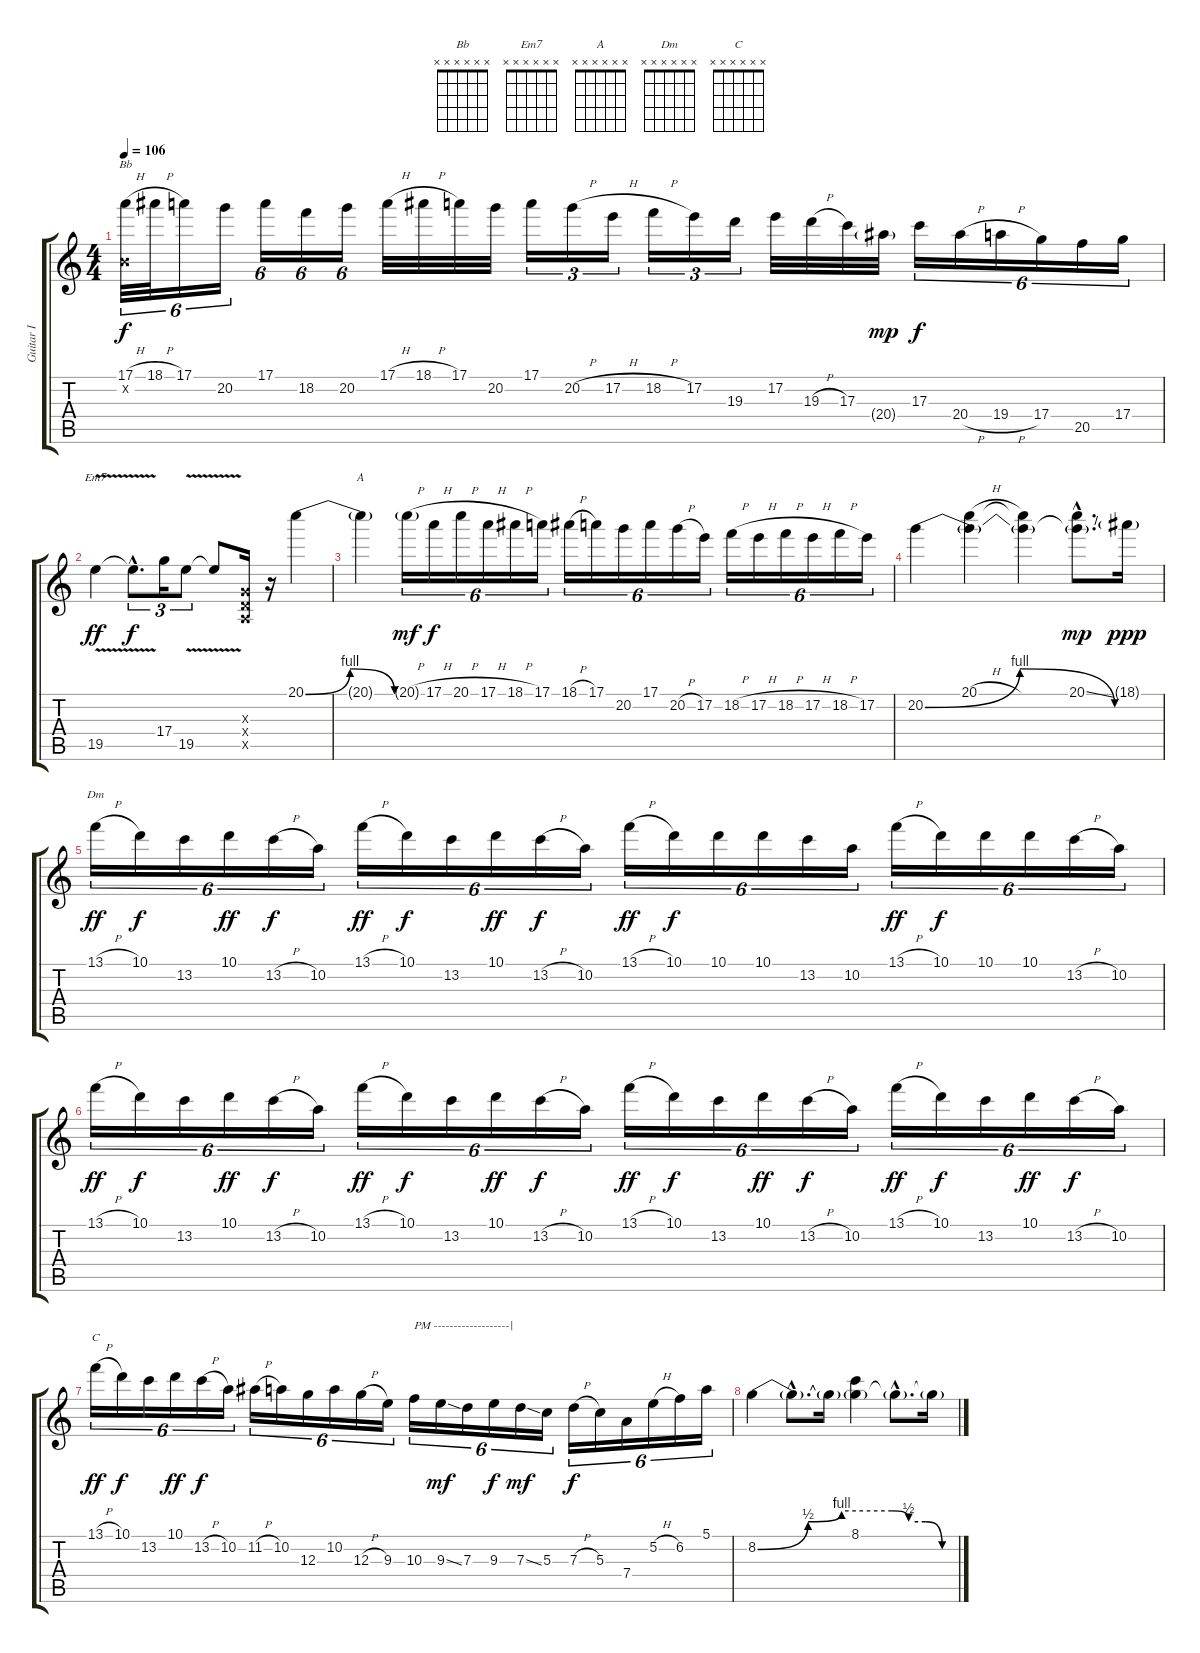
\track ("Guitar I" "Guitar I") {instrument overdrivenguitar}
\staff {score tabs}
\tuning (E4 B3 G3 D3 A2 E2) {hide}
\chord ("Bb" x x x x x x)
\chord ("Em7" x x x x x x)
\chord ("A" x x x x x x)
\chord ("Dm" x x x x x x)
\chord ("C" x x x x x x)
\ts (4 4)
\tempo 106
\clef g2
\ks c
(17.1{h} 0.2{x}).32{tu (6 4) ch "Bb" dy f} 18.1{h}.32{tu (6 4)} 17.1.16{tu (6 4)} 20.2.16{tu (6 4)} 17.1.16{tu (6 4)} 18.2.16{tu (6 4)} 20.2.16{tu (6 4)} 17.1{h}.32 18.1{h}.32 17.1.32 20.2.32 17.1.16{tu (3 2)} 20.2{h}.16{tu (3 2)} 17.2{h}.16{tu (3 2)} 18.2{h}.16{tu (3 2)} 17.2.16{tu (3 2)} 19.3.16{tu (3 2)} 17.2.32 19.3{h}.32 17.3.32 20.4{g}.32{dy mp} 17.3.16{tu (6 4) dy f} 20.4{h}.16{tu (6 4)} 19.4{h}.16{tu (6 4)} 17.4.16{tu (6 4)} 20.5.16{tu (6 4)} 17.4.16{tu (6 4)} |
19.5{v}.4{ch "Em7" dy ff} 19.5{hac t}.8{d tu (3 2) dy f} 17.4.16{tu (3 2)} 19.5{v}.8{tu (3 2)} 19.5{t}.8 (0.3{x} 0.4{x} 0.5{x}).16 r.16 20.1{be (bendrelease 0 0 15 4 50 4 60 0)}.4 |
20.1{t}.4{ch "A"} 20.1{h g}.16{tu (6 4) dy mf} 17.1{h}.16{tu (6 4) dy f} 20.1{h}.16{tu (6 4)} 17.1{h}.16{tu (6 4)} 18.1{h}.16{tu (6 4)} 17.1.16{tu (6 4)} 18.1{h}.16{tu (6 4)} 17.1.16{tu (6 4)} 20.2.16{tu (6 4)} 17.1.16{tu (6 4)} 20.2{h}.16{tu (6 4)} 17.2.16{tu (6 4)} 18.2{h}.16{tu (6 4)} 17.2{h}.16{tu (6 4)} 18.2{h}.16{tu (6 4)} 17.2{h}.16{tu (6 4)} 18.2{h}.16{tu (6 4)} 17.2.16{tu (6 4)} |
20.2{be (bendrelease 0 0 10 4 45 4 60 0)}.4 (20.1{h} 20.2{t}).4 (20.1{t} 20.2{t}).4 (20.1{ss hac} 20.2{t}).8{d dy mp} 18.1{g}.16{dy ppp} |
13.1{h}.16{tu (6 4) ch "Dm" dy ff} 10.1.16{tu (6 4) dy f} 13.2.16{tu (6 4)} 10.1.16{tu (6 4) dy ff} 13.2{h}.16{tu (6 4) dy f} 10.2.16{tu (6 4)} 13.1{h}.16{tu (6 4) dy ff} 10.1.16{tu (6 4) dy f} 13.2.16{tu (6 4)} 10.1.16{tu (6 4) dy ff} 13.2{h}.16{tu (6 4) dy f} 10.2.16{tu (6 4)} 13.1{h}.16{tu (6 4) dy ff} 10.1.16{tu (6 4) dy f} 10.1.16{tu (6 4)} 10.1.16{tu (6 4)} 13.2.16{tu (6 4)} 10.2.16{tu (6 4)} 13.1{h}.16{tu (6 4) dy ff} 10.1.16{tu (6 4) dy f} 10.1.16{tu (6 4)} 10.1.16{tu (6 4)} 13.2{h}.16{tu (6 4)} 10.2.16{tu (6 4)} |
13.1{h}.16{tu (6 4) dy ff} 10.1.16{tu (6 4) dy f} 13.2.16{tu (6 4)} 10.1.16{tu (6 4) dy ff} 13.2{h}.16{tu (6 4) dy f} 10.2.16{tu (6 4)} 13.1{h}.16{tu (6 4) dy ff} 10.1.16{tu (6 4) dy f} 13.2.16{tu (6 4)} 10.1.16{tu (6 4) dy ff} 13.2{h}.16{tu (6 4) dy f} 10.2.16{tu (6 4)} 13.1{h}.16{tu (6 4) dy ff} 10.1.16{tu (6 4) dy f} 13.2.16{tu (6 4)} 10.1.16{tu (6 4) dy ff} 13.2{h}.16{tu (6 4) dy f} 10.2.16{tu (6 4)} 13.1{h}.16{tu (6 4) dy ff} 10.1.16{tu (6 4) dy f} 13.2.16{tu (6 4)} 10.1.16{tu (6 4) dy ff} 13.2{h}.16{tu (6 4) dy f} 10.2.16{tu (6 4)} |
13.1{h}.16{tu (6 4) ch "C" dy ff} 10.1.16{tu (6 4) dy f} 13.2.16{tu (6 4)} 10.1.16{tu (6 4) dy ff} 13.2{h}.16{tu (6 4) dy f} 10.2.16{tu (6 4)} 11.2{h}.16{tu (6 4)} 10.2.16{tu (6 4)} 12.3.16{tu (6 4)} 10.2.16{tu (6 4)} 12.3{h}.16{tu (6 4)} 9.3.16{tu (6 4)} 10.3.16{tu (6 4) txt "PM -------------------|"} 9.3{ss}.16{tu (6 4) dy mf} 7.3.16{tu (6 4)} 9.3.16{tu (6 4) dy f} 7.3{ss}.16{tu (6 4) dy mf} 5.3.16{tu (6 4)} 7.3{h}.16{tu (6 4) dy f} 5.3.16{tu (6 4)} 7.4.16{tu (6 4)} 5.2{h}.16{tu (6 4)} 6.2.16{tu (6 4)} 5.1.16{tu (6 4)} |
8.2{be (custom 0 0 15 2 25 4 40 4 45 2 50 2 55 0 60 0)}.4 8.2{hac t}.8{d} 8.2{t}.16 (8.1 8.2{t}).4 8.2{hac t}.8{d} 8.2{t}.16
